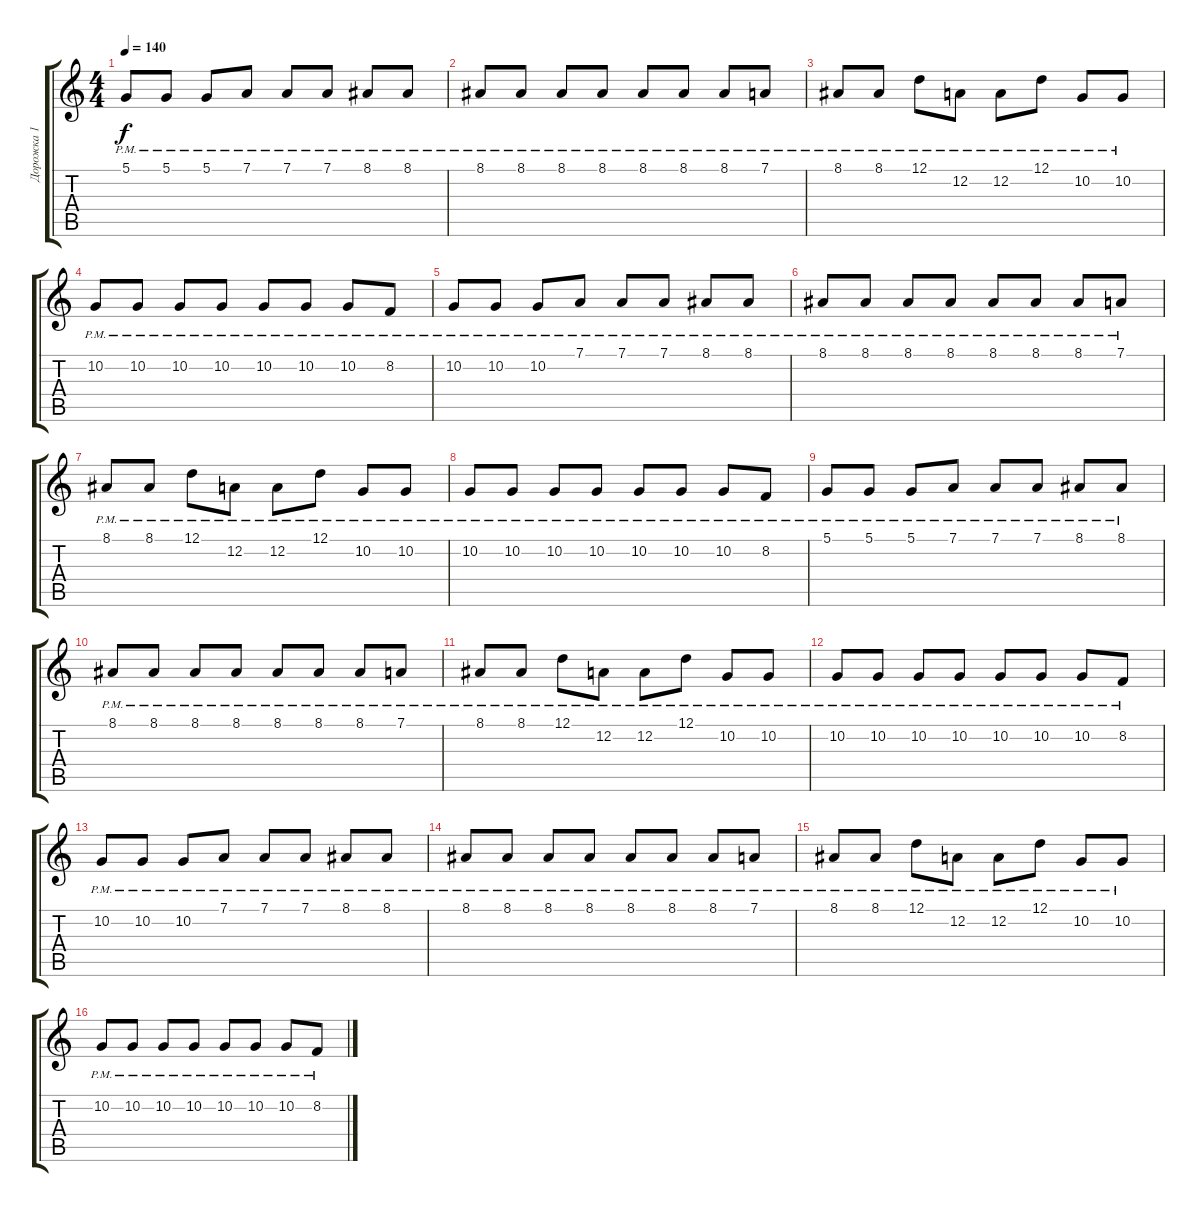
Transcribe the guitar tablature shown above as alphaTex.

\track ("Дорожка 1" "Дорожка 1") {instrument lead2sawtooth}
\staff {score tabs}
\tuning (D4 A3 F3 C3 G2 C2) {hide}
\ts (4 4)
\tempo 140
\clef g2
\ks c
5.1{pm}.8{dy f instrument lead2sawtooth} 5.1{pm}.8 5.1{pm}.8 7.1{pm}.8 7.1{pm}.8 7.1{pm}.8 8.1{pm}.8 8.1{pm}.8 |
8.1{pm}.8 8.1{pm}.8 8.1{pm}.8 8.1{pm}.8 8.1{pm}.8 8.1{pm}.8 8.1{pm}.8 7.1{pm}.8 |
8.1{pm}.8 8.1{pm}.8 12.1{pm}.8 12.2{pm}.8 12.2{pm}.8 12.1{pm}.8 10.2{pm}.8 10.2{pm}.8 |
10.2{pm}.8 10.2{pm}.8 10.2{pm}.8 10.2{pm}.8 10.2{pm}.8 10.2{pm}.8 10.2{pm}.8 8.2{pm}.8 |
10.2{pm}.8 10.2{pm}.8 10.2{pm}.8 7.1{pm}.8 7.1{pm}.8 7.1{pm}.8 8.1{pm}.8 8.1{pm}.8 |
8.1{pm}.8 8.1{pm}.8 8.1{pm}.8 8.1{pm}.8 8.1{pm}.8 8.1{pm}.8 8.1{pm}.8 7.1{pm}.8 |
8.1{pm}.8 8.1{pm}.8 12.1{pm}.8 12.2{pm}.8 12.2{pm}.8 12.1{pm}.8 10.2{pm}.8 10.2{pm}.8 |
10.2{pm}.8 10.2{pm}.8 10.2{pm}.8 10.2{pm}.8 10.2{pm}.8 10.2{pm}.8 10.2{pm}.8 8.2{pm}.8 |
5.1{pm}.8{instrument lead2sawtooth} 5.1{pm}.8 5.1{pm}.8 7.1{pm}.8 7.1{pm}.8 7.1{pm}.8 8.1{pm}.8 8.1{pm}.8 |
8.1{pm}.8 8.1{pm}.8 8.1{pm}.8 8.1{pm}.8 8.1{pm}.8 8.1{pm}.8 8.1{pm}.8 7.1{pm}.8 |
8.1{pm}.8 8.1{pm}.8 12.1{pm}.8 12.2{pm}.8 12.2{pm}.8 12.1{pm}.8 10.2{pm}.8 10.2{pm}.8 |
10.2{pm}.8 10.2{pm}.8 10.2{pm}.8 10.2{pm}.8 10.2{pm}.8 10.2{pm}.8 10.2{pm}.8 8.2{pm}.8 |
10.2{pm}.8 10.2{pm}.8 10.2{pm}.8 7.1{pm}.8 7.1{pm}.8 7.1{pm}.8 8.1{pm}.8 8.1{pm}.8 |
8.1{pm}.8 8.1{pm}.8 8.1{pm}.8 8.1{pm}.8 8.1{pm}.8 8.1{pm}.8 8.1{pm}.8 7.1{pm}.8 |
8.1{pm}.8 8.1{pm}.8 12.1{pm}.8 12.2{pm}.8 12.2{pm}.8 12.1{pm}.8 10.2{pm}.8 10.2{pm}.8 |
10.2{pm}.8 10.2{pm}.8 10.2{pm}.8 10.2{pm}.8 10.2{pm}.8 10.2{pm}.8 10.2{pm}.8 8.2{pm}.8
